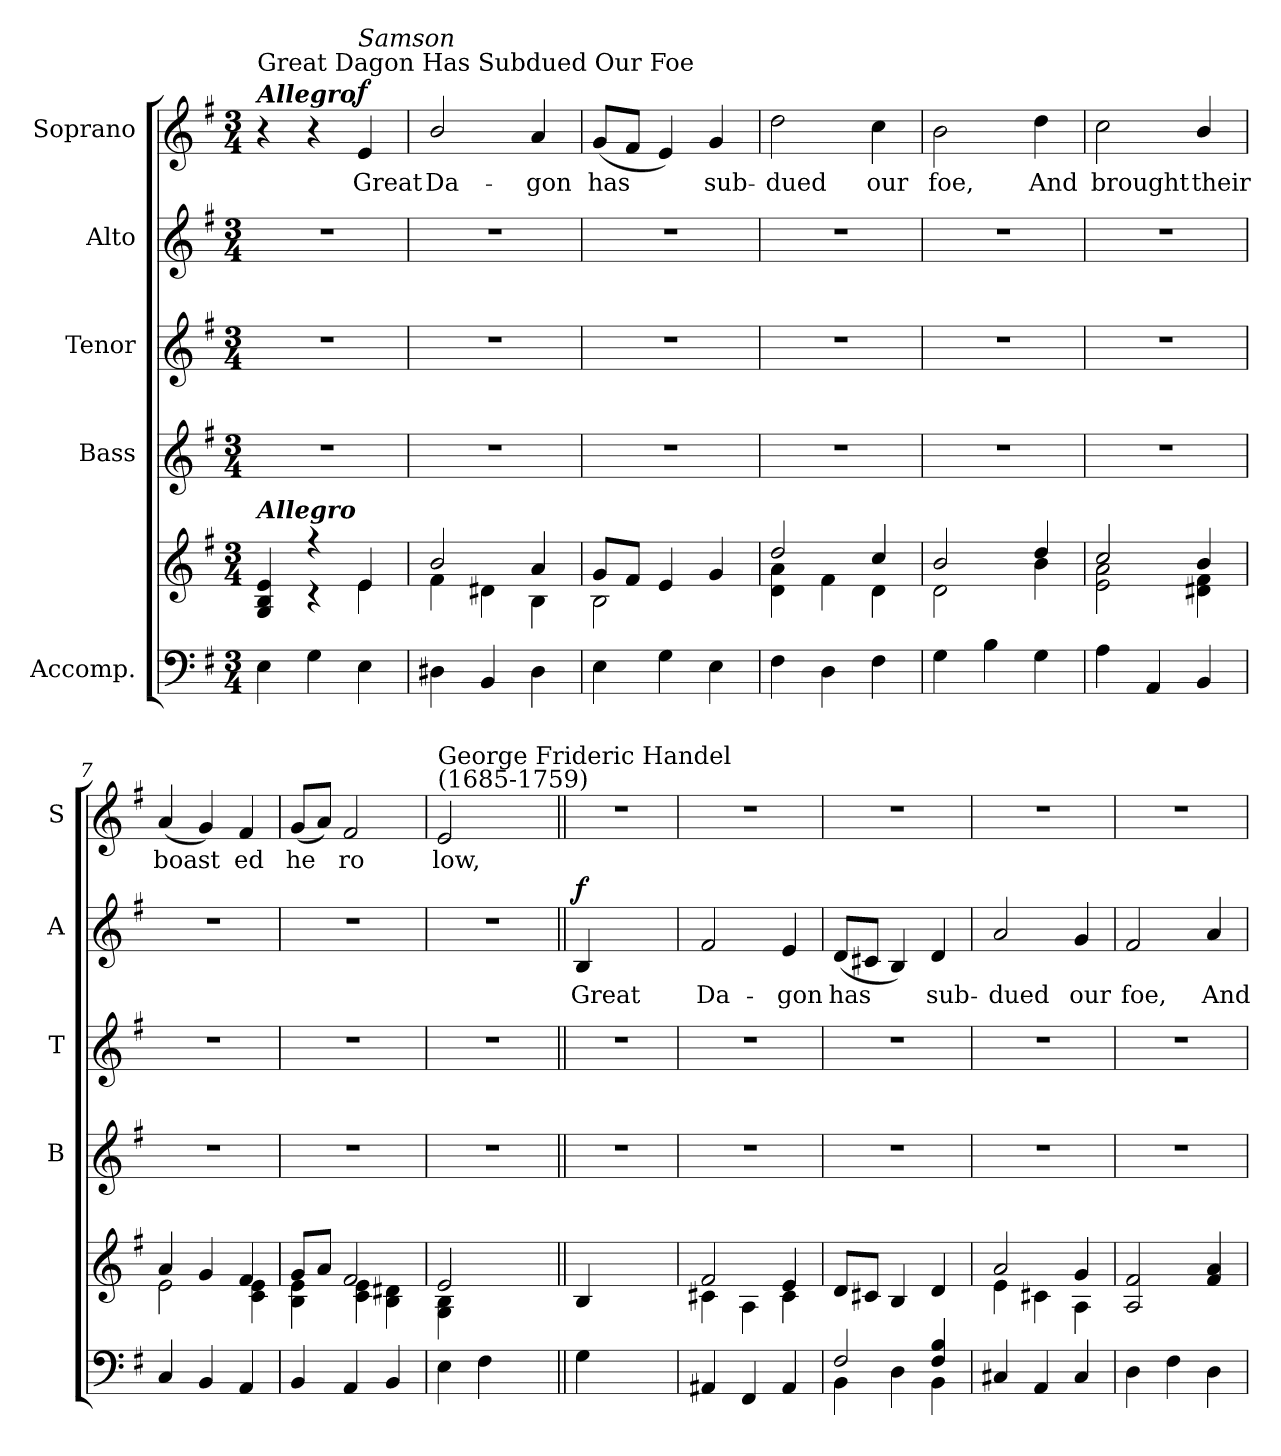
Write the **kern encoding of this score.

**kern	**kern	**kern	**kern	**kern	**text	**dynam	**kern	**text	**dynam
*part5	*part5	*part4	*part3	*part2	*part2	*part2	*part1	*part1	*part1
*staff6	*staff5	*staff4	*staff3	*staff2	*staff2	*staff2	*staff1	*staff1	*staff1
*I"Accomp.	*	*I"Bass	*I"Tenor	*I"Alto	*	*	*I"Soprano	*	*
*	*	*I'B	*I'T	*I'A	*	*	*I'S	*	*
*clefF4	*clefG2	*clefG2	*clefG2	*clefG2	*	*	*clefG2	*	*
*k[f#]	*k[f#]	*k[f#]	*k[f#]	*k[f#]	*	*	*k[f#]	*	*
*G:	*G:	*G:	*G:	*G:	*	*	*G:	*	*
*M3/4	*M3/4	*M3/4	*M3/4	*M3/4	*	*	*M3/4	*	*
=1	=1	=1	=1	=1	=1	=1	=1	=1	=1
*	*^	*	*	*	*	*	*	*	*
!	!	!	!	!	!	!	!	!LO:TX:a:Bi:t=Allegro	!	!
!	!	!	!	!	!	!	!	!LO:TX:a:t=Great Dagon Has Subdued Our Foe	!	!
!	!LO:TX:a:Bi:t=Allegro	!	!	!	!	!	!	!	!	!
4E\	4G/ 4B/ 4e/	4ryy	2.r	2.r	2.r	.	.	4r	.	.
4G\	4r	4r	.	.	.	.	.	4r	.	.
!	!	!	!	!	!	!	!	!LO:TX:a:i:t=Samson	!	!
!	!	!	!	!	!	!	!	!	!LO:LY:b	!LO:DY:b
4E\	4e/	4e\	.	.	.	.	.	4e/	Great	f
=2	=2	=2	=2	=2	=2	=2	=2	=2	=2	=2
!	!	!	!	!	!	!	!	!	!LO:LY:b	!
4D#X\	2b/	4f#\	2.r	2.r	2.r	.	.	2b/	Da-	.
4BB/	.	4d#X\	.	.	.	.	.	.	.	.
!	!	!	!	!	!	!	!	!	!LO:LY:b	!
4D#\	4a/	4B\	.	.	.	.	.	4a/	-gon	.
=3	=3	=3	=3	=3	=3	=3	=3	=3	=3	=3
!	!	!	!	!	!	!	!	!	!LO:LY:b	!
4E\	8g/L	2B\	2.r	2.r	2.r	.	.	(<8g/L	has	.
.	8f#/J	.	.	.	.	.	.	8f#/J	.	.
4G\	4e/	.	.	.	.	.	.	4e/)	.	.
!	!	!	!	!	!	!	!	!	!LO:LY:b	!
4E\	4g/	4ryy	.	.	.	.	.	4g/	sub-	.
=4	=4	=4	=4	=4	=4	=4	=4	=4	=4	=4
!	!	!	!	!	!	!	!	!	!LO:LY:b	!
4F#\	2dd/	4d\ 4a\	2.r	2.r	2.r	.	.	2dd\	-dued	.
4D\	.	4f#\	.	.	.	.	.	.	.	.
!	!	!	!	!	!	!	!	!	!LO:LY:b	!
4F#\	4cc/	4d\	.	.	.	.	.	4cc\	our	.
=5	=5	=5	=5	=5	=5	=5	=5	=5	=5	=5
!	!	!	!	!	!	!	!	!	!LO:LY:b	!
4G\	2b/	2d\	2.r	2.r	2.r	.	.	2b\	foe,	.
4B\	.	.	.	.	.	.	.	.	.	.
!	!	!	!	!	!	!	!	!	!LO:LY:b	!
4G\	4dd/	4b\	.	.	.	.	.	4dd\	And	.
=6	=6	=6	=6	=6	=6	=6	=6	=6	=6	=6
!	!	!	!	!	!	!	!	!	!LO:LY:b	!
4A\	2cc/	2e\ 2a\	2.r	2.r	2.r	.	.	2cc\	brought	.
4AA/	.	.	.	.	.	.	.	.	.	.
!	!	!	!	!	!	!	!	!	!LO:LY:b	!
4BB/	4b/	4d#X\ 4f#\	.	.	.	.	.	4b/	their	.
=7	=7	=7	=7	=7	=7	=7	=7	=7	=7	=7
!	!	!	!	!	!	!	!	!	!LO:LY:b	!
4C/	4a/	2e\	2.r	2.r	2.r	.	.	(<4a/	boast­	.
4BB/	4g/	.	.	.	.	.	.	4g/)	.	.
!	!	!	!	!	!	!	!	!	!LO:LY:b	!
4AA/	4f#/	4c\ 4e\	.	.	.	.	.	4f#/	ed	.
=8	=8	=8	=8	=8	=8	=8	=8	=8	=8	=8
!	!	!	!	!	!	!	!	!	!LO:LY:b	!
4BB/	8g/L	4B\ 4e\	2.r	2.r	2.r	.	.	(<8g/L	he­	.
.	8a/J	.	.	.	.	.	.	8a/J)	.	.
!	!	!	!	!	!	!	!	!	!LO:LY:b	!
4AA/	2f#/	4c\ 4e\	.	.	.	.	.	2f#/	ro	.
4BB/	.	4B\ 4d#X\	.	.	.	.	.	.	.	.
=9	=9	=9	=9	=9	=9	=9	=9	=9	=9	=9
!	!	!	!	!	!	!	!	!LO:TX:a:t=George Frideric Handel\n(1685-1759)	!	!
!	!	!	!	!	!	!	!	!	!LO:LY:b	!
4E\	2e/	4G\ 4B\	2.r	2.r	2.r	.	.	2e/	low,	.
4F#\	.	4ryy	.	.	.	.	.	.	.	.
4ryy	4ryy	4ryy	.	.	.	.	.	4ryy	.	.
!!LO:LB:g=z
=10||	=10||	=10||	=10||	=10||	=10||	=10||	=10||	=10||	=10||	=10||
*^	*	*	*	*	*	*	*	*	*	*
!	!	!	!	!	!	!	!LO:LY:b	!LO:DY:b	!	!	!
4ryy	4G\	4B/	4ryy	2.r	2.r	4B/	Great	f	2.r	.	.
2ryy	2ryy	2ryy	2ryy	.	.	2ryy	.	.	.	.	.
=11	=11	=11	=11	=11	=11	=11	=11	=11	=11	=11	=11
!	!LO:N:vis=1	!	!	!	!	!	!LO:LY:b	!	!	!	!
4AA#X/	2.ryy	2f#/	4c#X\	2.r	2.r	2f#/	Da-	.	2.r	.	.
4FF#/	.	.	4A\	.	.	.	.	.	.	.	.
!	!	!	!	!	!	!	!LO:LY:b	!	!	!	!
4AA#/	.	4e/	4c#\	.	.	4e/	-gon	.	.	.	.
=12	=12	=12	=12	=12	=12	=12	=12	=12	=12	=12	=12
!	!	!	!	!	!	!	!LO:LY:b	!	!	!	!
2F#/	4BB\	8d/L	2ryy	2.r	2.r	(<8d/L	has	.	2.r	.	.
.	.	8c#X/J	.	.	.	8c#X/J	.	.	.	.	.
.	4D\	4B/	.	.	.	4B/)	.	.	.	.	.
!	!	!	!	!	!	!	!LO:LY:b	!	!	!	!
4F#/ 4B/	4BB\	4d/	4ryy	.	.	4d/	sub-	.	.	.	.
=13	=13	=13	=13	=13	=13	=13	=13	=13	=13	=13	=13
!	!	!	!	!	!	!	!LO:LY:b	!	!	!	!
4C#X/	2ryy	2a/	4e\	2.r	2.r	2a/	-dued	.	2.r	.	.
4AA/	.	.	4c#X\	.	.	.	.	.	.	.	.
!	!	!	!	!	!	!	!LO:LY:b	!	!	!	!
4C#/	4ryy	4g/	4A\	.	.	4g/	our	.	.	.	.
=14	=14	=14	=14	=14	=14	=14	=14	=14	=14	=14	=14
!	!LO:N:vis=1	!	!	!	!	!	!LO:LY:b	!	!	!	!
4D\	2.ryy	2A/ 2f#/	2ryy	2.r	2.r	2f#/	foe,	.	2.r	.	.
4F#\	.	.	.	.	.	.	.	.	.	.	.
!	!	!	!	!	!	!	!LO:LY:b	!	!	!	!
4D\	.	4f#/ 4a/	4ryy	.	.	4a/	And	.	.	.	.
*v	*v	*	*	*	*	*	*	*	*	*	*
*	*v	*v	*	*	*	*	*	*	*	*
=	=	=	=	=	=	=	=	=	=
*-	*-	*-	*-	*-	*-	*-	*-	*-	*-
